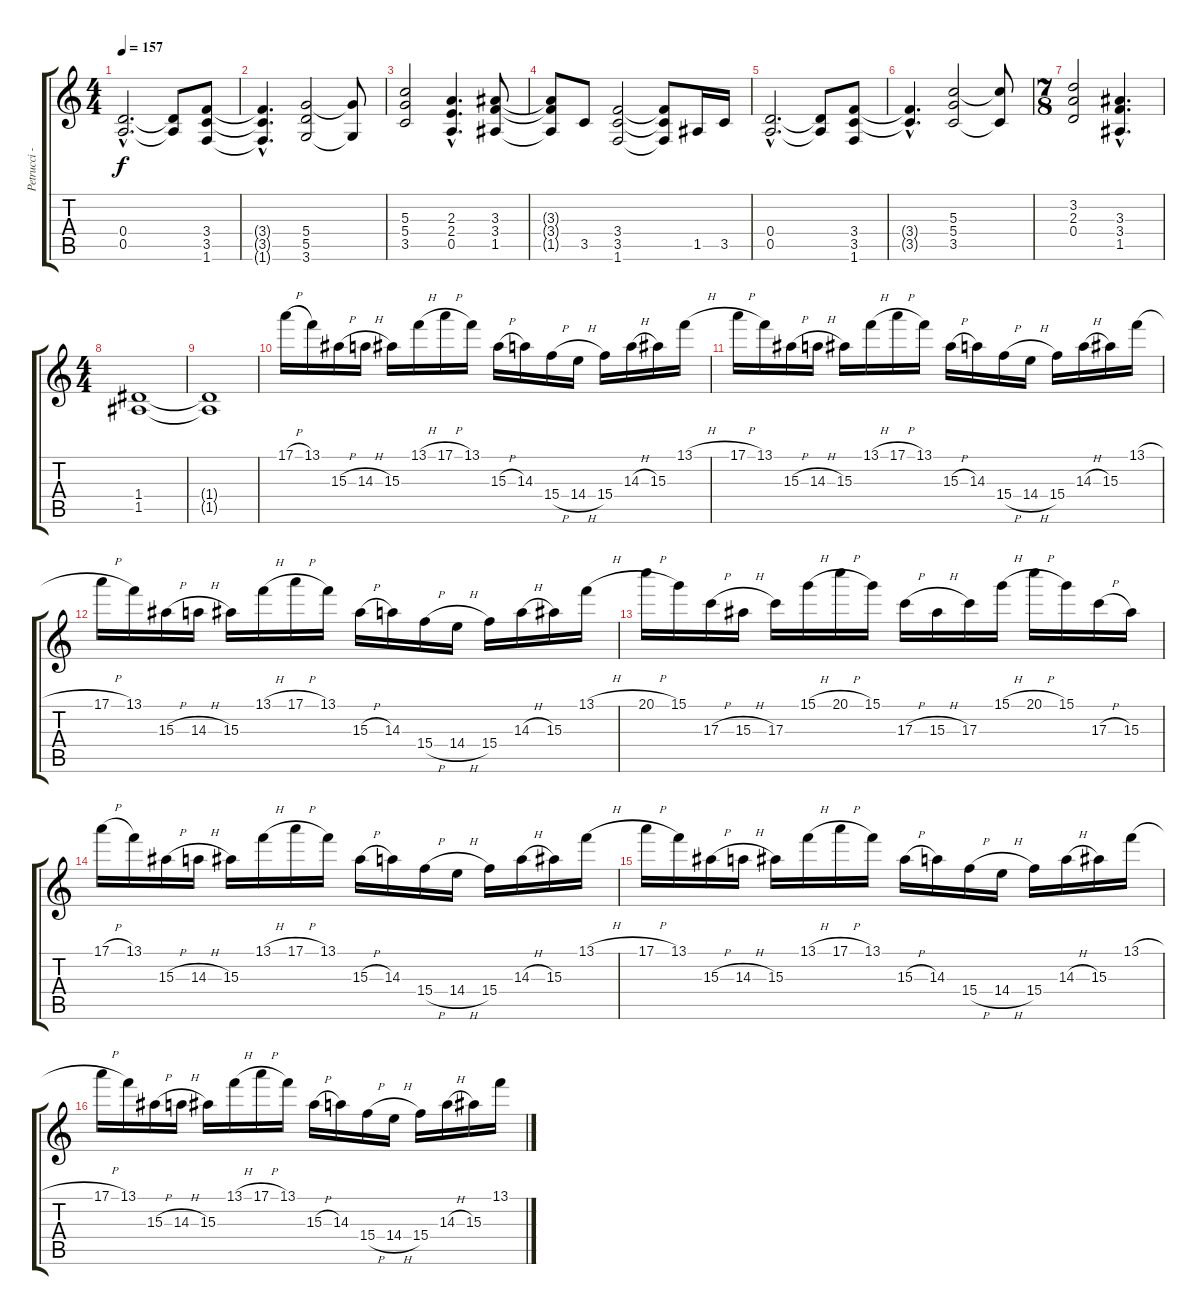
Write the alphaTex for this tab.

\track ("Petrucci - Overdriven Guitar" "Petrucci -") {instrument distortionguitar}
\staff {score tabs}
\tuning (E4 B3 G3 D3 A2 E2) {hide}
\ts (4 4)
\tempo 157
\clef g2
\ks c
(0.4{hac} 0.5{hac}).2{d dy f} (0.4{t} 0.5{t}).8 (3.4 3.5 1.6).8 |
(3.4{hac t} 3.5{hac t} 1.6{hac t}).4{d} (5.4 5.5 3.6).2 (5.4{t} 3.6{t}).8 |
(5.3 5.4 3.5).2 (2.3{hac} 2.4{hac} 0.5{hac}).4{d} (3.3 3.4 1.5).8 |
(3.3{t} 3.4{t} 1.5{t}).8 3.5.8 (3.4 3.5 1.6).2 (3.4{t} 3.5{t} 1.6{t}).8 1.5.16 3.5.16 |
(0.4{hac} 0.5{hac}).2{d} (0.4{t} 0.5{t}).8 (3.4 3.5 1.6).8 |
(3.4{hac t} 3.5{hac t}).4{d} (5.3 5.4 3.5).2 (5.3{t} 3.5{t}).8 |
\ts (7 8)
(3.2 2.3 0.4).2 (3.3{hac} 3.4{hac} 1.5{hac}).4{d} |
\ts (4 4)
(1.4 1.5).1 |
(1.4{t} 1.5{t}).1 |
17.1{h}.16 13.1.16 15.3{h}.16 14.3{h}.16 15.3.16 13.1{h}.16 17.1{h}.16 13.1.16 15.3{h}.16 14.3.16 15.4{h}.16 14.4{h}.16 15.4.16 14.3{h}.16 15.3.16 13.1{h}.16 |
17.1{h}.16 13.1.16 15.3{h}.16 14.3{h}.16 15.3.16 13.1{h}.16 17.1{h}.16 13.1.16 15.3{h}.16 14.3.16 15.4{h}.16 14.4{h}.16 15.4.16 14.3{h}.16 15.3.16 13.1{h}.16 |
17.1{h}.16 13.1.16 15.3{h}.16 14.3{h}.16 15.3.16 13.1{h}.16 17.1{h}.16 13.1.16 15.3{h}.16 14.3.16 15.4{h}.16 14.4{h}.16 15.4.16 14.3{h}.16 15.3.16 13.1{h}.16 |
20.1{h}.16 15.1.16 17.3{h}.16 15.3{h}.16 17.3.16 15.1{h}.16 20.1{h}.16 15.1.16 17.3{h}.16 15.3{h}.16 17.3.16 15.1{h}.16 20.1{h}.16 15.1.16 17.3{h}.16 15.3.16 |
17.1{h}.16 13.1.16 15.3{h}.16 14.3{h}.16 15.3.16 13.1{h}.16 17.1{h}.16 13.1.16 15.3{h}.16 14.3.16 15.4{h}.16 14.4{h}.16 15.4.16 14.3{h}.16 15.3.16 13.1{h}.16 |
17.1{h}.16 13.1.16 15.3{h}.16 14.3{h}.16 15.3.16 13.1{h}.16 17.1{h}.16 13.1.16 15.3{h}.16 14.3.16 15.4{h}.16 14.4{h}.16 15.4.16 14.3{h}.16 15.3.16 13.1{h}.16 |
17.1{h}.16 13.1.16 15.3{h}.16 14.3{h}.16 15.3.16 13.1{h}.16 17.1{h}.16 13.1.16 15.3{h}.16 14.3.16 15.4{h}.16 14.4{h}.16 15.4.16 14.3{h}.16 15.3.16 13.1{h}.16
